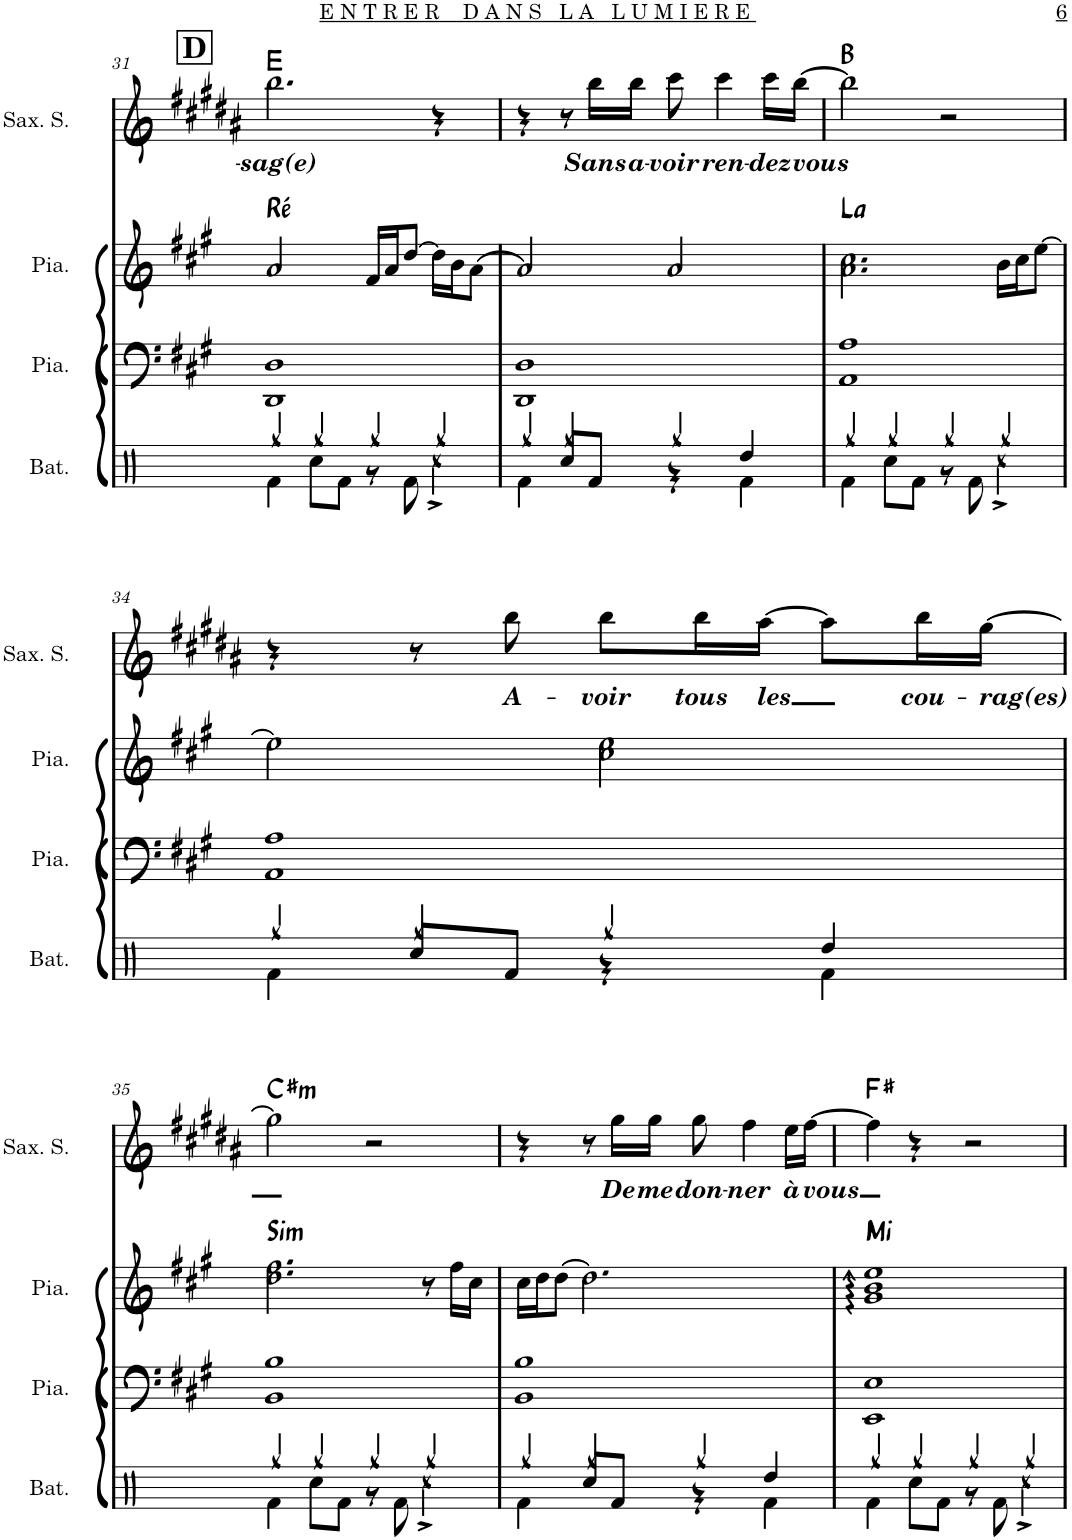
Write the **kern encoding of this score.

**kern	**kern	**kern	**harte	**kern	**text	**harte
*part4	*part3	*part2	*part2	*part1	*part1	*part1
*staff4	*staff3	*staff2	*	*staff1	*staff1	*
*I"Batterie	*I"Piano	*I"Piano	*	*I"Saxophone soprano	*	*
*I'Bat.	*I'Pia.	*I'Pia.	*	*I'Sax. S.	*	*
!!LO:PB:g=z
*clefX	*clefF4	*clefG2	*	*clefG2	*	*
*	*	*	*	*Trd1c2	*	*
*k[]	*k[f#c#g#]	*k[f#c#g#]	*	*k[f#c#g#d#a#]	*	*
*M4/4	*M4/4	*M4/4	*	*M4/4	*	*
!!LO:REH:place=s1:a:B:cj:fs=14:t=D
=31	=31	=31	=31	=31	=31	=31
*^	*	*	*	*	*	*
!	!	!	!	!LO:H:kt=Ré	!	!LO:LY:b	!
4Rgg/	4Rf\	1DD 1D	2a/	N	2.bb\	-sag(e)	E:maj
4Rgg/	8Rcc\L	.	.	.	.	.	.
.	8Rf\J	.	.	.	.	.	.
4Rgg/	8r	.	16f#/LL	.	.	.	.
.	.	.	16a/J	.	.	.	.
.	8Rf\	.	[8dd/J	.	.	.	.
4Rgg/	4Rcc^\	.	16dd\LL]	.	4r	.	.
.	.	.	16b\J	.	.	.	.
.	.	.	[8a\J	.	.	.	.
=32	=32	=32	=32	=32	=32	=32	=32
4Rgg/	4Rf\	1DD 1D	2a/]	.	4r	.	.
4Rgg/	8Rcc/L	.	.	.	8r	.	.
!	!	!	!	!	!	!LO:LY:b	!
.	8Rf/J	.	.	.	16bb\LL	Sans	.
!	!	!	!	!	!	!LO:LY:b	!
.	.	.	.	.	16bb\JJ	a-	.
!	!	!	!	!	!	!LO:LY:b	!
4Rgg/	4r	.	2a/	.	8ccc#\	-voir	.
!	!	!	!	!	!	!LO:LY:b	!
.	.	.	.	.	4ccc#\	ren-	.
4Rdd/	4Rf\	.	.	.	.	.	.
!	!	!	!	!	!	!LO:LY:b	!
.	.	.	.	.	16ccc#\LL	-dez	.
!	!	!	!	!	!	!LO:LY:b	!
.	.	.	.	.	[16bb\JJ	vous	.
=33	=33	=33	=33	=33	=33	=33	=33
!	!	!	!	!LO:H:kt=La	!	!	!
4Rgg/	4Rf\	1AA 1A	2.a\ 2.cc#\	N	2bb\]	.	B:maj
4Rgg/	8Rcc\L	.	.	.	.	.	.
.	8Rf\J	.	.	.	.	.	.
4Rgg/	8r	.	.	.	2r	.	.
.	8Rf\	.	.	.	.	.	.
4Rgg/	4Rcc^\	.	16b\LL	.	.	.	.
.	.	.	16cc#\J	.	.	.	.
.	.	.	[8ee\J	.	.	.	.
!!LO:LB:g=z
=34	=34	=34	=34	=34	=34	=34	=34
4Rgg/	4Rf\	1AA 1A	2ee\]	.	4r	.	.
4Rgg/	8Rcc/L	.	.	.	8r	.	.
!	!	!	!	!	!	!LO:LY:b	!
.	8Rf/J	.	.	.	8bb\	A-	.
!	!	!	!	!	!	!LO:LY:b	!
4Rgg/	4r	.	2cc#\ 2ee\	.	8bb\L	-voir	.
!	!	!	!	!	!	!LO:LY:b	!
.	.	.	.	.	16bb\L	tous	.
!	!	!	!	!	!	!LO:LY:b	!
.	.	.	.	.	[16aa#\JJ	les	.
4Rdd/	4Rf\	.	.	.	8aa#\L]	.	.
!	!	!	!	!	!	!LO:LY:b	!
.	.	.	.	.	16bb\L	cou-	.
!	!	!	!	!	!	!LO:LY:b	!
.	.	.	.	.	[16gg#\JJ	-rag(es)	.
!!LO:LB:g=z
=35	=35	=35	=35	=35	=35	=35	=35
!	!	!	!	!LO:H:kt=Sim	!	!	!LO:H:kt=m
4Rgg/	4Rf\	1BB 1B	2.dd\ 2.ff#\	N	2gg#\]	.	C#:min
4Rgg/	8Rcc\L	.	.	.	.	.	.
.	8Rf\J	.	.	.	.	.	.
4Rgg/	8r	.	.	.	2r	.	.
.	8Rf\	.	.	.	.	.	.
4Rgg/	4Rcc^\	.	8r	.	.	.	.
.	.	.	16ff#\LL	.	.	.	.
.	.	.	16cc#\JJ	.	.	.	.
=36	=36	=36	=36	=36	=36	=36	=36
4Rgg/	4Rf\	1BB 1B	16cc#\LL	.	4r	.	.
.	.	.	16dd\J	.	.	.	.
.	.	.	[8dd\J	.	.	.	.
4Rgg/	8Rcc/L	.	2.dd\]	.	8r	.	.
!	!	!	!	!	!	!LO:LY:b	!
.	8Rf/J	.	.	.	16gg#\LL	De	.
!	!	!	!	!	!	!LO:LY:b	!
.	.	.	.	.	16gg#\JJ	me	.
!	!	!	!	!	!	!LO:LY:b	!
4Rgg/	4r	.	.	.	8gg#\	don-	.
!	!	!	!	!	!	!LO:LY:b	!
.	.	.	.	.	4ff#\	-ner	.
4Rdd/	4Rf\	.	.	.	.	.	.
!	!	!	!	!	!	!LO:LY:b	!
.	.	.	.	.	16ee\LL	à	.
!	!	!	!	!	!	!LO:LY:b	!
.	.	.	.	.	[16ff#\JJ	vous	.
=37	=37	=37	=37	=37	=37	=37	=37
!	!	!	!	!LO:H:kt=Mi	!	!	!
4Rgg/	4Rf\	1EE 1E	1g# 1b 1ee	N	4ff#\]	.	F#:maj
4Rgg/	8Rcc\L	.	.	.	4r	.	.
.	8Rf\J	.	.	.	.	.	.
4Rgg/	8r	.	.	.	2r	.	.
.	8Rf\	.	.	.	.	.	.
4Rgg/	4Rcc^\	.	.	.	.	.	.
*v	*v	*	*	*	*	*	*
=	=	=	=	=	=	=
*-	*-	*-	*-	*-	*-	*-
